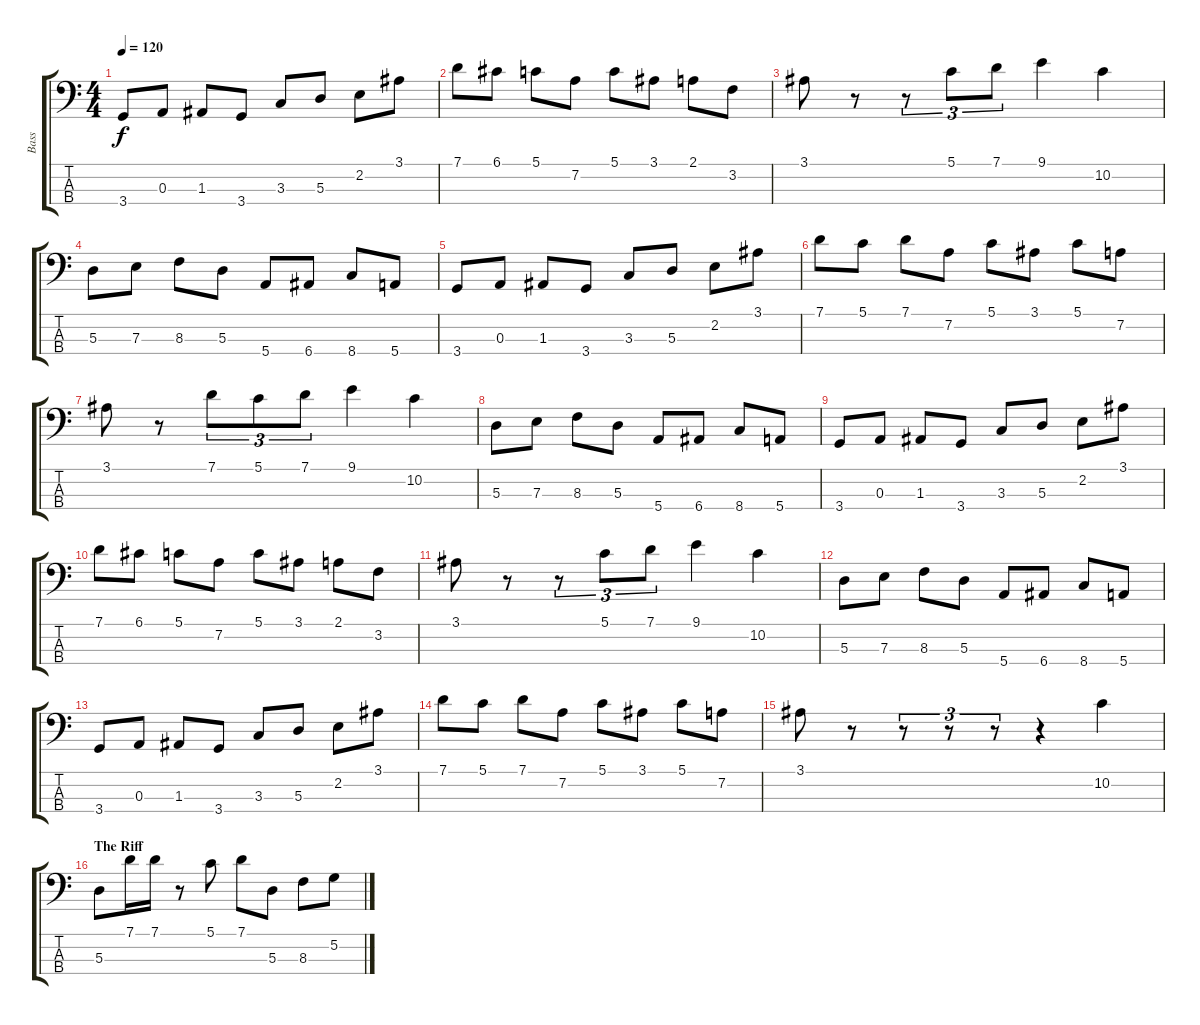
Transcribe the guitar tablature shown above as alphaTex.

\track ("Bass" "Bass") {instrument electricbassfinger}
\staff {score tabs}
\tuning (G2 D2 A1 E1) {hide}
\ts (4 4)
\tempo 120
\clef f4
\ks c
3.4.8{dy f} 0.3.8 1.3.8 3.4.8 3.3.8 5.3.8 2.2.8 3.1.8 |
7.1.8 6.1.8 5.1.8 7.2.8 5.1.8 3.1.8 2.1.8 3.2.8 |
3.1.8 r.8 r.8{tu (3 2)} 5.1.8{tu (3 2)} 7.1.8{tu (3 2)} 9.1.4 10.2.4 |
5.3.8 7.3.8 8.3.8 5.3.8 5.4.8 6.4.8 8.4.8 5.4.8 |
3.4.8 0.3.8 1.3.8 3.4.8 3.3.8 5.3.8 2.2.8 3.1.8 |
7.1.8 5.1.8 7.1.8 7.2.8 5.1.8 3.1.8 5.1.8 7.2.8 |
3.1.8 r.8 7.1.8{tu (3 2)} 5.1.8{tu (3 2)} 7.1.8{tu (3 2)} 9.1.4 10.2.4 |
5.3.8 7.3.8 8.3.8 5.3.8 5.4.8 6.4.8 8.4.8 5.4.8 |
3.4.8 0.3.8 1.3.8 3.4.8 3.3.8 5.3.8 2.2.8 3.1.8 |
7.1.8 6.1.8 5.1.8 7.2.8 5.1.8 3.1.8 2.1.8 3.2.8 |
3.1.8 r.8 r.8{tu (3 2)} 5.1.8{tu (3 2)} 7.1.8{tu (3 2)} 9.1.4 10.2.4 |
5.3.8 7.3.8 8.3.8 5.3.8 5.4.8 6.4.8 8.4.8 5.4.8 |
3.4.8 0.3.8 1.3.8 3.4.8 3.3.8 5.3.8 2.2.8 3.1.8 |
7.1.8 5.1.8 7.1.8 7.2.8 5.1.8 3.1.8 5.1.8 7.2.8 |
3.1.8 r.8 r.8{tu (3 2)} r.8{tu (3 2)} r.8{tu (3 2)} r.4 10.2.4 |
\section ("" "The Riff")
5.3.8 7.1.16 7.1.16 r.8 5.1.8 7.1.8 5.3.8 8.3.8 5.2.8
